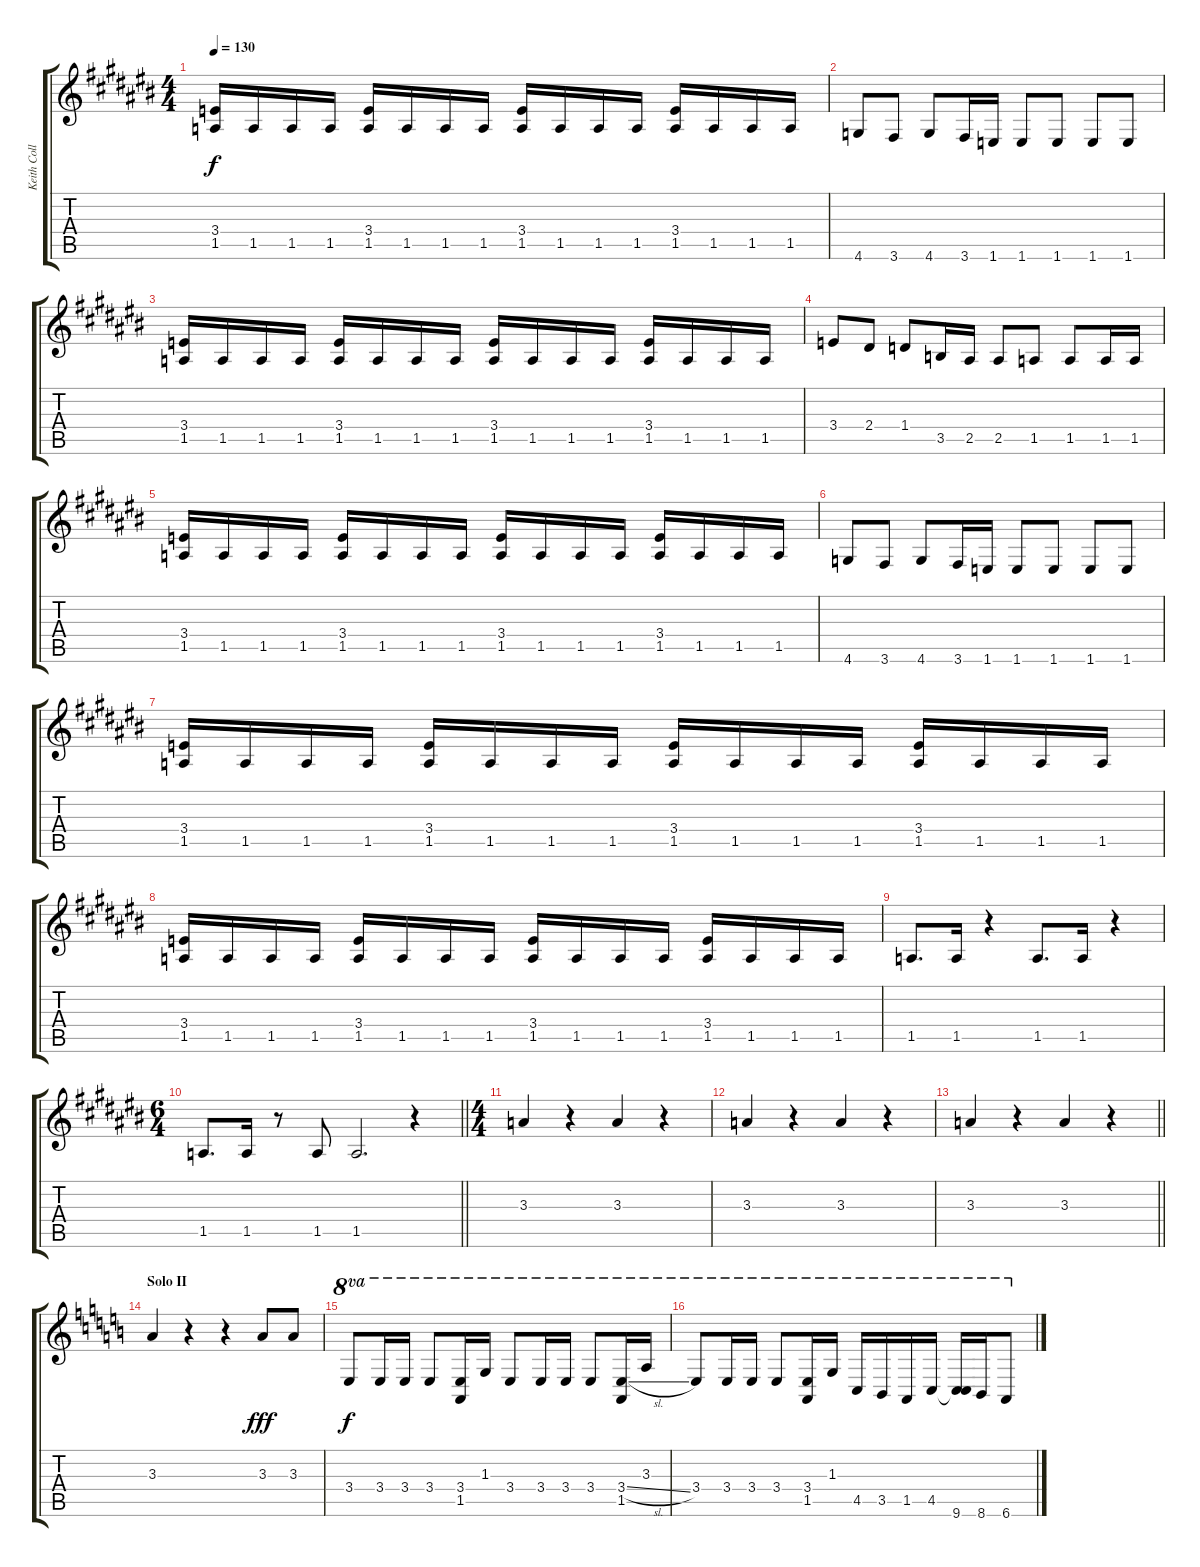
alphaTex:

\track ("Keith Collins" "Keith Coll") {instrument electricbasspick}
\staff {score tabs}
\tuning (Eb4 Bb3 Gb3 Db3 Ab2 Eb2) {hide}
\ts (4 4)
\tempo 130
\clef g2
\ks c#
(3.4 1.5).16{dy f} 1.5.16 1.5.16 1.5.16 (3.4 1.5).16 1.5.16 1.5.16 1.5.16 (3.4 1.5).16 1.5.16 1.5.16 1.5.16 (3.4 1.5).16 1.5.16 1.5.16 1.5.16 |
4.6.8 3.6.8 4.6.8 3.6.16 1.6.16 1.6.8 1.6.8 1.6.8 1.6.8 |
(3.4 1.5).16 1.5.16 1.5.16 1.5.16 (3.4 1.5).16 1.5.16 1.5.16 1.5.16 (3.4 1.5).16 1.5.16 1.5.16 1.5.16 (3.4 1.5).16 1.5.16 1.5.16 1.5.16 |
3.4.8 2.4.8 1.4.8 3.5.16 2.5.16 2.5.8 1.5.8 1.5.8 1.5.16 1.5.16 |
(3.4 1.5).16 1.5.16 1.5.16 1.5.16 (3.4 1.5).16 1.5.16 1.5.16 1.5.16 (3.4 1.5).16 1.5.16 1.5.16 1.5.16 (3.4 1.5).16 1.5.16 1.5.16 1.5.16 |
4.6.8 3.6.8 4.6.8 3.6.16 1.6.16 1.6.8 1.6.8 1.6.8 1.6.8 |
(3.4 1.5).16 1.5.16 1.5.16 1.5.16 (3.4 1.5).16 1.5.16 1.5.16 1.5.16 (3.4 1.5).16 1.5.16 1.5.16 1.5.16 (3.4 1.5).16 1.5.16 1.5.16 1.5.16 |
(3.4 1.5).16 1.5.16 1.5.16 1.5.16 (3.4 1.5).16 1.5.16 1.5.16 1.5.16 (3.4 1.5).16 1.5.16 1.5.16 1.5.16 (3.4 1.5).16 1.5.16 1.5.16 1.5.16 |
1.5.8{d} 1.5.16 r.4 1.5.8{d} 1.5.16 r.4 |
\ts (6 4)
\barLineRight lightlight
1.5.8{d} 1.5.16 r.8 1.5.8 1.5.2{d} r.4 |
\ts (4 4)
3.3.4 r.4 3.3.4 r.4 |
3.3.4 r.4 3.3.4 r.4 |
\barLineRight lightlight
3.3.4 r.4 3.3.4 r.4 |
\section ("" "Solo II")
\ks c
3.3.4 r.4 r.4 3.3.8{dy fff} 3.3.8 |
3.4.8{ot 8va dy f} 3.4.16{ot 8va} 3.4.16{ot 8va} 3.4.8{ot 8va} (3.4 1.5).16{ot 8va} 1.3.16{ot 8va} 3.4.8{ot 8va} 3.4.16{ot 8va} 3.4.16{ot 8va} 3.4.8{ot 8va} (3.4{sl} 1.5).16{ot 8va} 3.3.16{ot 8va} |
3.4.8{ot 8va} 3.4.16{ot 8va} 3.4.16{ot 8va} 3.4.8{ot 8va} (3.4 1.5).16{ot 8va} 1.3.16{ot 8va} 4.5.16{ot 8va} 3.5.16{ot 8va} 1.5.16{ot 8va} 4.5.16{ot 8va} (4.5{t} 9.6).16{ot 8va} 8.6.16{ot 8va} 6.6.8{ot 8va}
